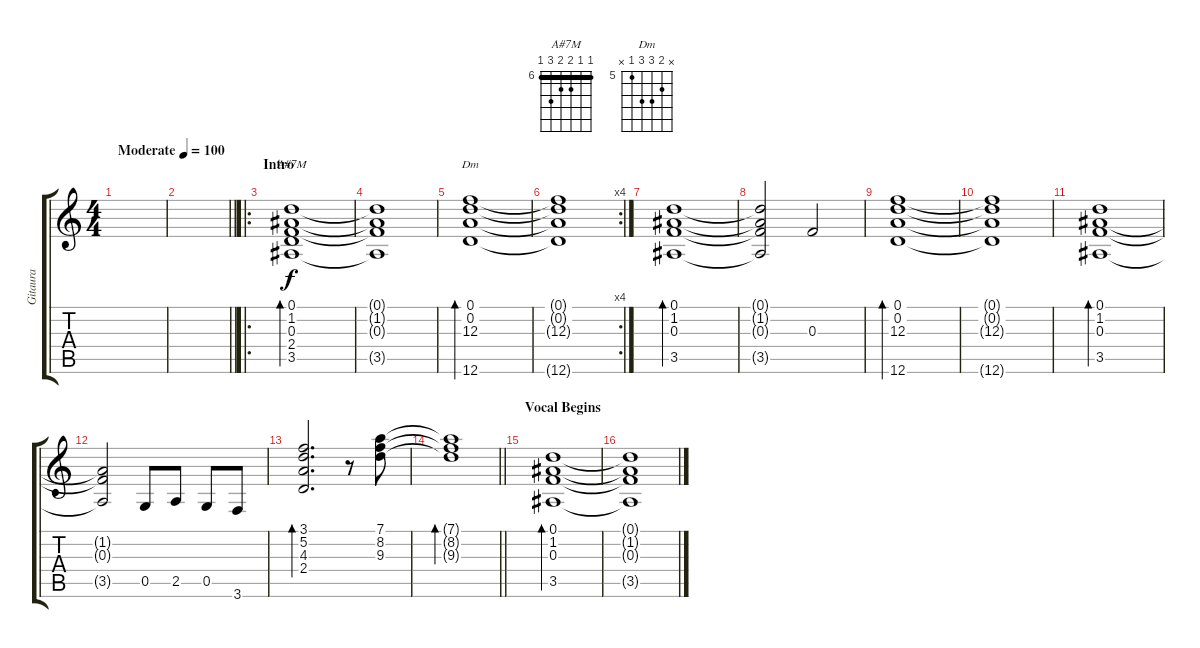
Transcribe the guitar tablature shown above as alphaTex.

\track ("Gitaura" "Gitaura") {instrument electricguitarjazz}
\staff {score tabs}
\tuning (D4 A3 F3 C3 G2 D2) {hide}
\chord ("A#7M" 6 6 7 7 8 6) {firstfret 6 barre 6}
\chord ("Dm" x 6 7 7 5 x) {firstfret 5}
\ts (4 4)
\tempo (100 "Moderate")
\clef g2
\ks c
|
\barLineRight lightlight
|
\ro
\section ("" "Intro")
(0.1 1.2 0.3 2.4 3.5).1{bd 60 ch "A#7M"} |
(0.1{t} 1.2{t} 0.3{t} 3.5{t}).1 |
(0.1 0.2 12.3 12.6).1{bd 60 ch "Dm"} |
\rc 4
(0.1{t} 0.2{t} 12.3{t} 12.6{t}).1 |
(0.1 1.2 0.3 3.5).1{bd 60} |
(0.1{t} 1.2{t} 0.3{t} 3.5{t}).2 0.3.2 |
(0.1 0.2 12.3 12.6).1{bd 60} |
(0.1{t} 0.2{t} 12.3{t} 12.6{t}).1 |
(0.1 1.2 0.3 3.5).1{bd 60} |
(1.2{t} 0.3{t} 3.5{t}).2 0.5.8 2.5.8 0.5.8 3.6.8 |
(3.1 5.2 4.3 2.4).2{d bd 60} r.8 (7.1 8.2 9.3).8 |
\barLineRight lightlight
(7.1{t} 8.2{t} 9.3{t}).1{bd 60} |
\section ("" "Vocal Begins")
(0.1 1.2 0.3 3.5).1{bd 60} |
(0.1{t} 1.2{t} 0.3{t} 3.5{t}).1
